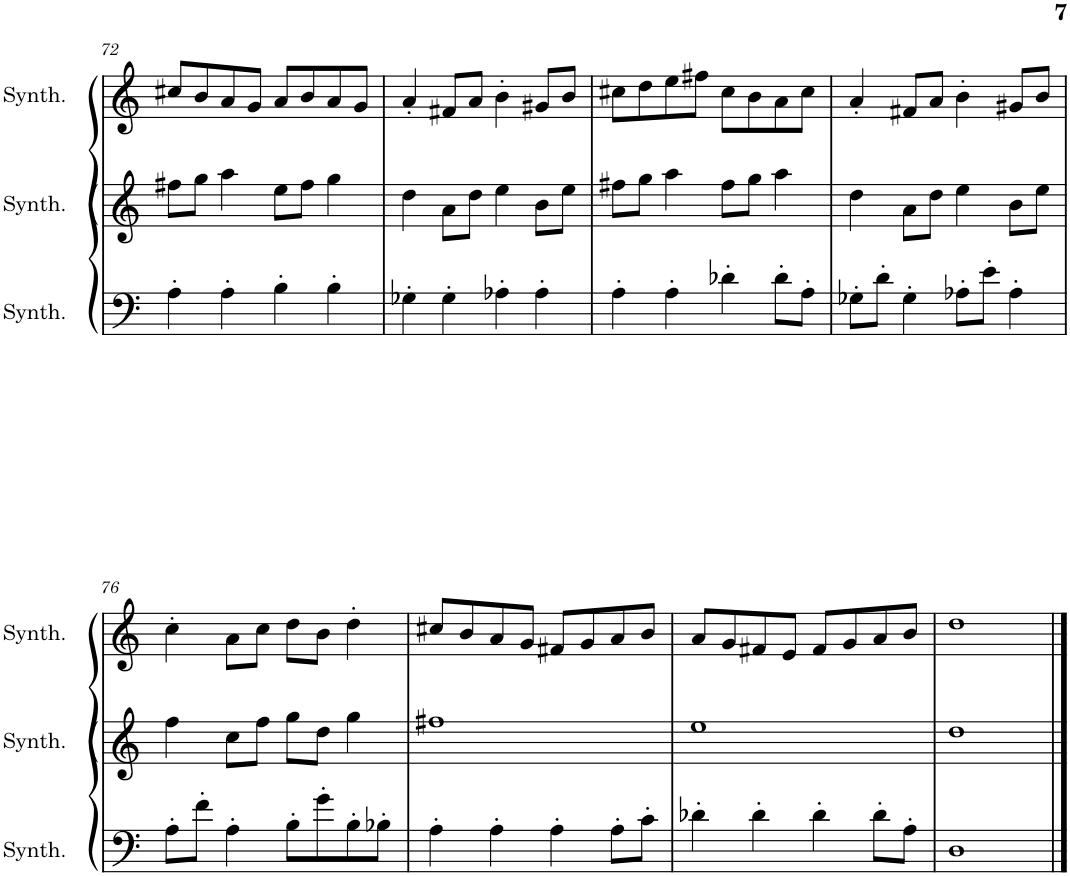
**kern	**kern	**kern
*part3	*part2	*part1
*staff3	*staff2	*staff1
*I"Saw Synthesizer	*I"Saw Synthesizer	*I"Saw Synthesizer
*I'Synth.	*I'Synth.	*I'Synth.
!!LO:PB:g=z
*clefF4	*clefG2	*clefG2
*k[]	*k[]	*k[]
*M4/4	*M4/4	*M4/4
=72	=72	=72
4A'\	8ff#X\L	8cc#X/L
.	8gg\J	8b/
4A'\	4aa\	8a/
.	.	8g/J
4B'\	8ee\L	8a/L
.	8ff#\J	8b/
4B'\	4gg\	8a/
.	.	8g/J
=73	=73	=73
4G-X'\	4dd\	4a'/
4G-'\	8a\L	8f#X/L
.	8dd\J	8a/J
4A-X'\	4ee\	4b'\
4A-'\	8b\L	8g#X/L
.	8ee\J	8b/J
=74	=74	=74
4A'\	8ff#X\L	8cc#X\L
.	8gg\J	8dd\
4A'\	4aa\	8ee\
.	.	8ff#X\J
4d-X'\	8ff#\L	8cc#\L
.	8gg\J	8b\
8d-'\L	4aa\	8a\
8A'\J	.	8cc#\J
=75	=75	=75
8G-X'\L	4dd\	4a'/
8d'\J	.	.
4G-'\	8a\L	8f#X/L
.	8dd\J	8a/J
8A-X'\L	4ee\	4b'\
8e'\J	.	.
4A-'\	8b\L	8g#X/L
.	8ee\J	8b/J
!!LO:LB:g=z
=76	=76	=76
8A'\L	4ff\	4cc'\
8f'\J	.	.
4A'\	8cc\L	8a\L
.	8ff\J	8cc\J
8B'\L	8gg\L	8dd\L
8g'\	8dd\J	8b\J
8B'\	4gg\	4dd'\
8B-X'\J	.	.
=77	=77	=77
4A'\	1ff#X	8cc#X/L
.	.	8b/
4A'\	.	8a/
.	.	8g/J
4A'\	.	8f#X/L
.	.	8g/
8A'\L	.	8a/
8c'\J	.	8b/J
=78	=78	=78
4d-X'\	1ee	8a/L
.	.	8g/
4d-'\	.	8f#X/
.	.	8e/J
4d-'\	.	8f#/L
.	.	8g/
8d-'\L	.	8a/
8A'\J	.	8b/J
=79	=79	=79
1D	1dd	1dd
==	==	==
*-	*-	*-
